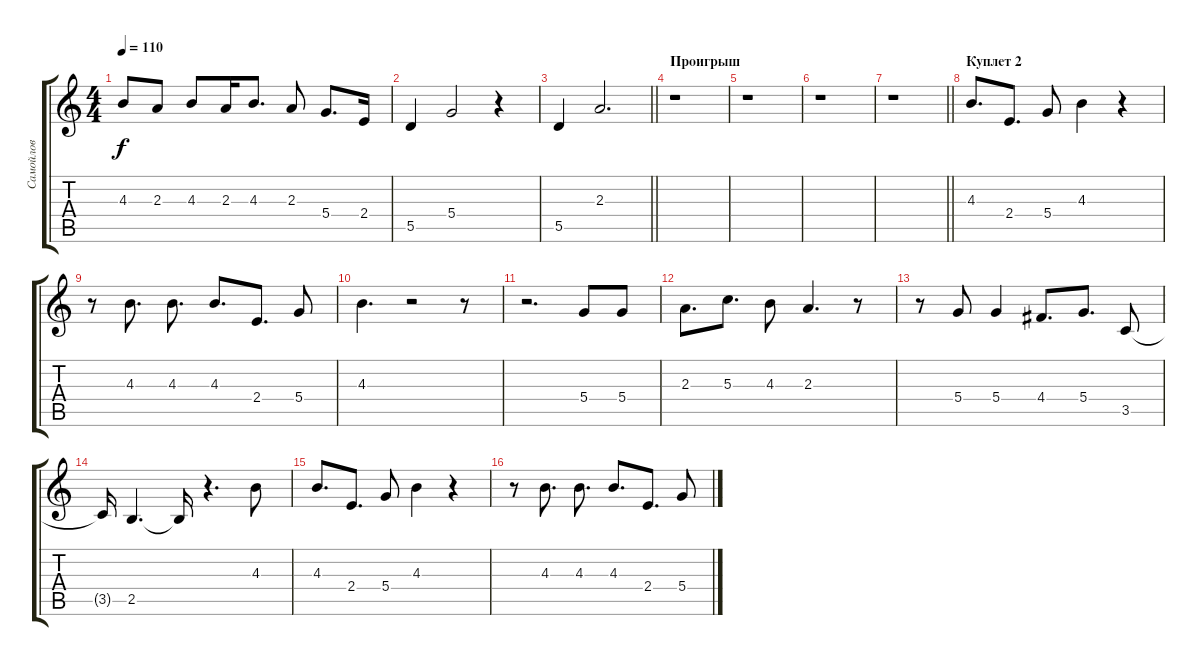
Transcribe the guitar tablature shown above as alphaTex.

\track ("Самойлов" "Самойлов") {instrument electricguitarjazz bank 1}
\staff {score tabs}
\tuning (E4 B3 G3 D3 A2 E2) {hide}
\ts (4 4)
\tempo 110
\clef g2
\ks c
4.3.8{dy f} 2.3.8 4.3.8 2.3.16 4.3.8{d} 2.3.8 5.4.8{d} 2.4.16 |
5.5.4 5.4.2 r.4 |
\barLineRight lightlight
5.5.4 2.3.2{d} |
\section ("" "Проигрыш")
r.1 |
r.1 |
r.1 |
\barLineRight lightlight
r.1 |
\section ("" "Куплет 2")
4.3.8{d} 2.4.8{d} 5.4.8 4.3.4 r.4 |
r.8 4.3.8{d} 4.3.8{d} 4.3.8{d} 2.4.8{d} 5.4.8 |
4.3.4{d} r.2 r.8 |
r.2{d} 5.4.8 5.4.8 |
2.3.8{d} 5.3.8{d} 4.3.8 2.3.4{d} r.8 |
r.8 5.4.8 5.4.4 4.4.8{d} 5.4.8{d} 3.5.8 |
3.5{t}.16 2.5.4{d} 2.5{t}.16 r.4{d} 4.3.8 |
4.3.8{d} 2.4.8{d} 5.4.8 4.3.4 r.4 |
r.8 4.3.8{d} 4.3.8{d} 4.3.8{d} 2.4.8{d} 5.4.8
